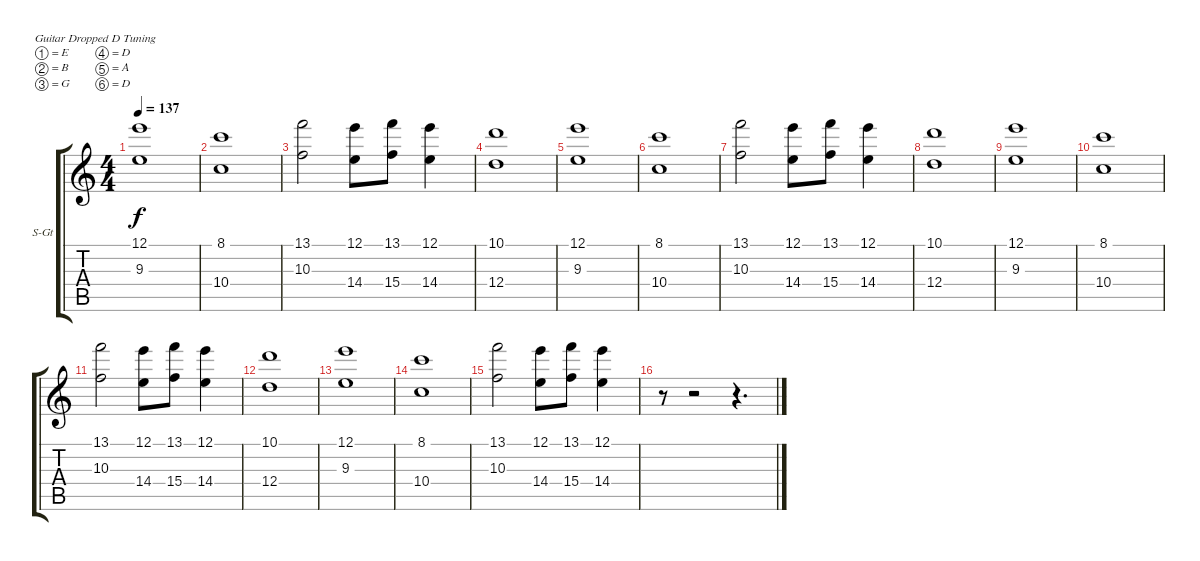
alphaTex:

\bracketExtendMode groupsimilarinstruments
\firstSystemTrackNameOrientation horizontal
\otherSystemsTrackNameOrientation horizontal
\track ("Keyboard (Christian)" "S-Gt") {instrument pad4choir}
\staff {score tabs}
\tuning (E4 B3 G3 D3 A2 D2)
\displaytranspose 12
\ts (4 4)
\tempo 137
\clef g2
\ks c
(12.1 9.3).1{dy f} |
(8.1 10.4).1 |
(13.1 10.3).2 (12.1 14.4).8 (13.1 15.4).8 (12.1 14.4).4 |
(10.1 12.4).1 |
(12.1 9.3).1 |
(8.1 10.4).1 |
(13.1 10.3).2 (12.1 14.4).8 (13.1 15.4).8 (12.1 14.4).4 |
(10.1 12.4).1 |
(12.1 9.3).1 |
(8.1 10.4).1 |
(13.1 10.3).2 (12.1 14.4).8 (13.1 15.4).8 (12.1 14.4).4 |
(10.1 12.4).1 |
(12.1 9.3).1 |
(8.1 10.4).1 |
(13.1 10.3).2 (12.1 14.4).8 (13.1 15.4).8 (12.1 14.4).4 |
r.8 r.2 r.4{d}
